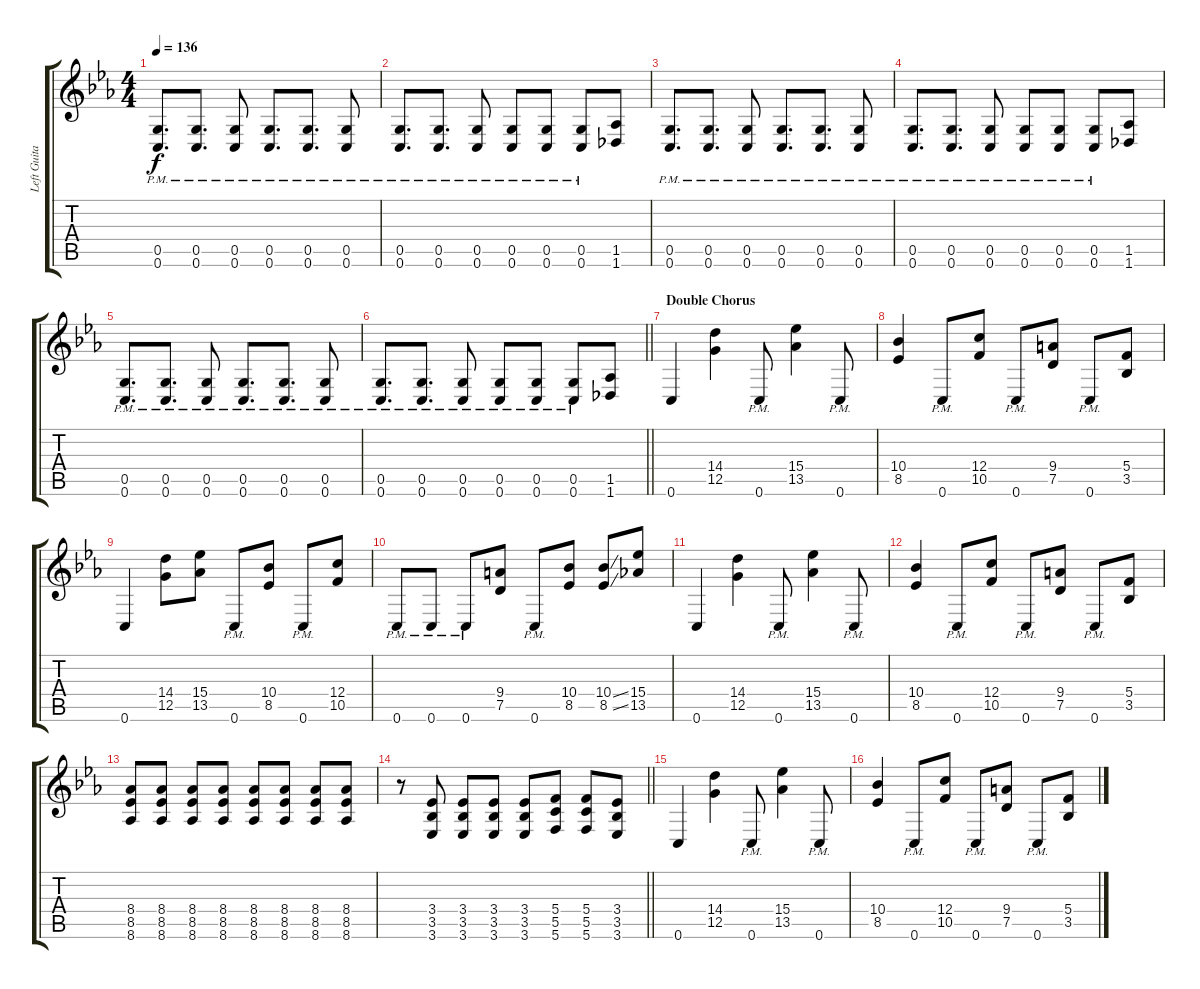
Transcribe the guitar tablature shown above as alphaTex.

\track ("Left Guitar" "Left Guita") {instrument overdrivenguitar}
\staff {score tabs}
\tuning (D4 A3 F3 C3 G2 C2) {hide}
\ts (4 4)
\tempo 136
\clef g2
\ks eb
(0.5{pm} 0.6{pm}).8{d dy f} (0.5{pm} 0.6{pm}).8{d} (0.5{pm} 0.6{pm}).8 (0.5{pm} 0.6{pm}).8{d} (0.5{pm} 0.6{pm}).8{d} (0.5{pm} 0.6{pm}).8 |
(0.5{pm} 0.6{pm}).8{d} (0.5{pm} 0.6{pm}).8{d} (0.5{pm} 0.6{pm}).8 (0.5{pm} 0.6{pm}).8 (0.5{pm} 0.6{pm}).8 (0.5{pm} 0.6{pm}).8 (1.5 1.6).8 |
(0.5{pm} 0.6{pm}).8{d} (0.5{pm} 0.6{pm}).8{d} (0.5{pm} 0.6{pm}).8 (0.5{pm} 0.6{pm}).8{d} (0.5{pm} 0.6{pm}).8{d} (0.5{pm} 0.6{pm}).8 |
(0.5{pm} 0.6{pm}).8{d} (0.5{pm} 0.6{pm}).8{d} (0.5{pm} 0.6{pm}).8 (0.5{pm} 0.6{pm}).8 (0.5{pm} 0.6{pm}).8 (0.5{pm} 0.6{pm}).8 (1.5 1.6).8 |
(0.5{pm} 0.6{pm}).8{d} (0.5{pm} 0.6{pm}).8{d} (0.5{pm} 0.6{pm}).8 (0.5{pm} 0.6{pm}).8{d} (0.5{pm} 0.6{pm}).8{d} (0.5{pm} 0.6{pm}).8 |
\barLineRight lightlight
(0.5{pm} 0.6{pm}).8{d} (0.5{pm} 0.6{pm}).8{d} (0.5{pm} 0.6{pm}).8 (0.5{pm} 0.6{pm}).8 (0.5{pm} 0.6{pm}).8 (0.5{pm} 0.6{pm}).8 (1.5 1.6).8 |
\section ("" "Double Chorus")
0.6.4 (14.4 12.5).4 0.6{pm}.8 (15.4 13.5).4 0.6{pm}.8 |
(10.4 8.5).4 0.6{pm}.8 (12.4 10.5).8 0.6{pm}.8 (9.4 7.5).8 0.6{pm}.8 (5.4 3.5).8 |
0.6.4 (14.4 12.5).8 (15.4 13.5).8 0.6{pm}.8 (10.4 8.5).8 0.6{pm}.8 (12.4 10.5).8 |
0.6{pm}.8 0.6{pm}.8 0.6{pm}.8 (9.4 7.5).8 0.6{pm}.8 (10.4 8.5).8 (10.4{ss} 8.5{ss}).8 (15.4 13.5).8 |
0.6.4 (14.4 12.5).4 0.6{pm}.8 (15.4 13.5).4 0.6{pm}.8 |
(10.4 8.5).4 0.6{pm}.8 (12.4 10.5).8 0.6{pm}.8 (9.4 7.5).8 0.6{pm}.8 (5.4 3.5).8 |
(8.4 8.5 8.6).8 (8.4 8.5 8.6).8 (8.4 8.5 8.6).8 (8.4 8.5 8.6).8 (8.4 8.5 8.6).8 (8.4 8.5 8.6).8 (8.4 8.5 8.6).8 (8.4 8.5 8.6).8 |
\barLineRight lightlight
r.8 (3.4 3.5 3.6).8 (3.4 3.5 3.6).8 (3.4 3.5 3.6).8 (3.4 3.5 3.6).8 (5.4 5.5 5.6).8 (5.4 5.5 5.6).8 (3.4 3.5 3.6).8 |
0.6.4 (14.4 12.5).4 0.6{pm}.8 (15.4 13.5).4 0.6{pm}.8 |
(10.4 8.5).4 0.6{pm}.8 (12.4 10.5).8 0.6{pm}.8 (9.4 7.5).8 0.6{pm}.8 (5.4 3.5).8
